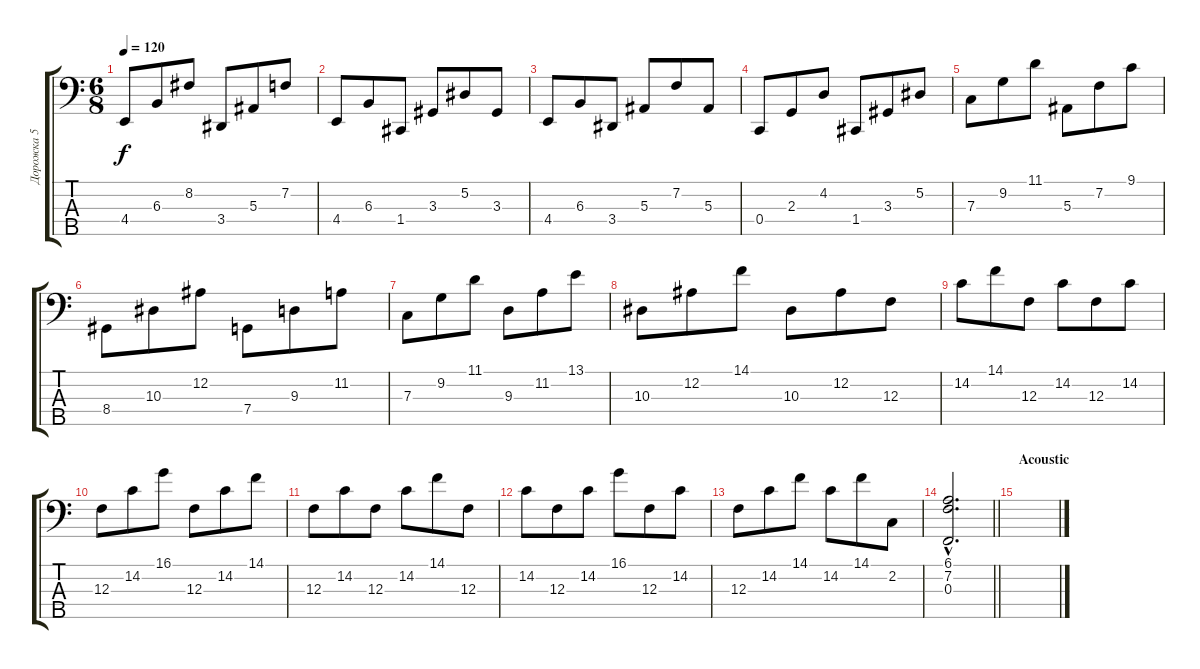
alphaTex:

\track ("Дорожка 5" "Дорожка 5") {instrument fretlessbass}
\staff {score tabs}
\tuning (Eb2 Bb1 F1 C1 F0) {hide}
\ts (6 8)
\tempo 120
\clef f4
\ks c
4.4.8{dy f} 6.3.8 8.2.8 3.4.8 5.3.8 7.2.8 |
4.4.8 6.3.8 1.4.8 3.3.8 5.2.8 3.3.8 |
4.4.8 6.3.8 3.4.8 5.3.8 7.2.8 5.3.8 |
0.4.8 2.3.8 4.2.8 1.4.8 3.3.8 5.2.8 |
7.3.8 9.2.8 11.1.8 5.3.8 7.2.8 9.1.8 |
8.4.8 10.3.8 12.2.8 7.4.8 9.3.8 11.2.8 |
7.3.8 9.2.8 11.1.8 9.3.8 11.2.8 13.1.8 |
10.3.8 12.2.8 14.1.8 10.3.8 12.2.8 12.3.8 |
14.2.8 14.1.8 12.3.8 14.2.8 12.3.8 14.2.8 |
12.3.8 14.2.8 16.1.8 12.3.8 14.2.8 14.1.8 |
12.3.8 14.2.8 12.3.8 14.2.8 14.1.8 12.3.8 |
14.2.8 12.3.8 14.2.8 16.1.8 12.3.8 14.2.8 |
12.3.8 14.2.8 14.1.8 14.2.8 14.1.8 2.2.8 |
\barLineRight lightlight
(6.1{hac} 7.2{hac} 0.3{hac}).2{d} |
\section ("" "Acoustic")
